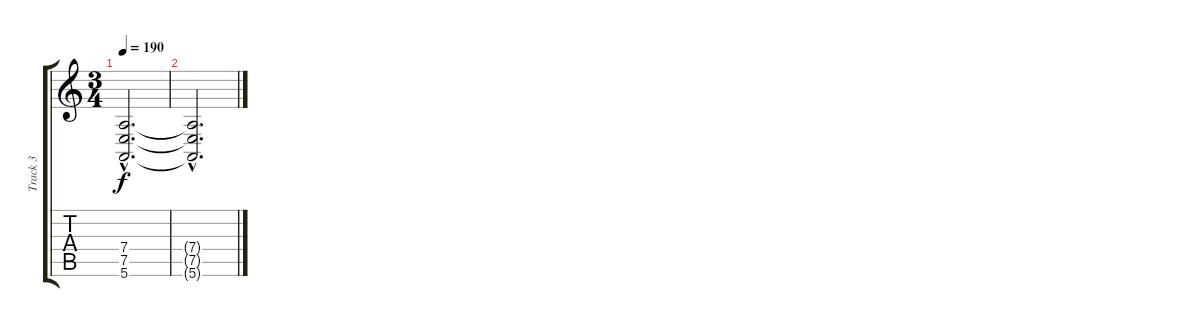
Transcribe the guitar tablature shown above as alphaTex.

\track ("Track 3" "Track 3") {instrument flute}
\staff {score tabs}
\tuning (E4 B3 G3 D3 A2 E2) {hide}
\ts (3 4)
\tempo 190
\clef g2
\ks c
(7.4{hac} 7.5{hac} 5.6{hac}).2{d dy f} |
(7.4{hac t} 7.5{hac t} 5.6{hac t}).2{d}
